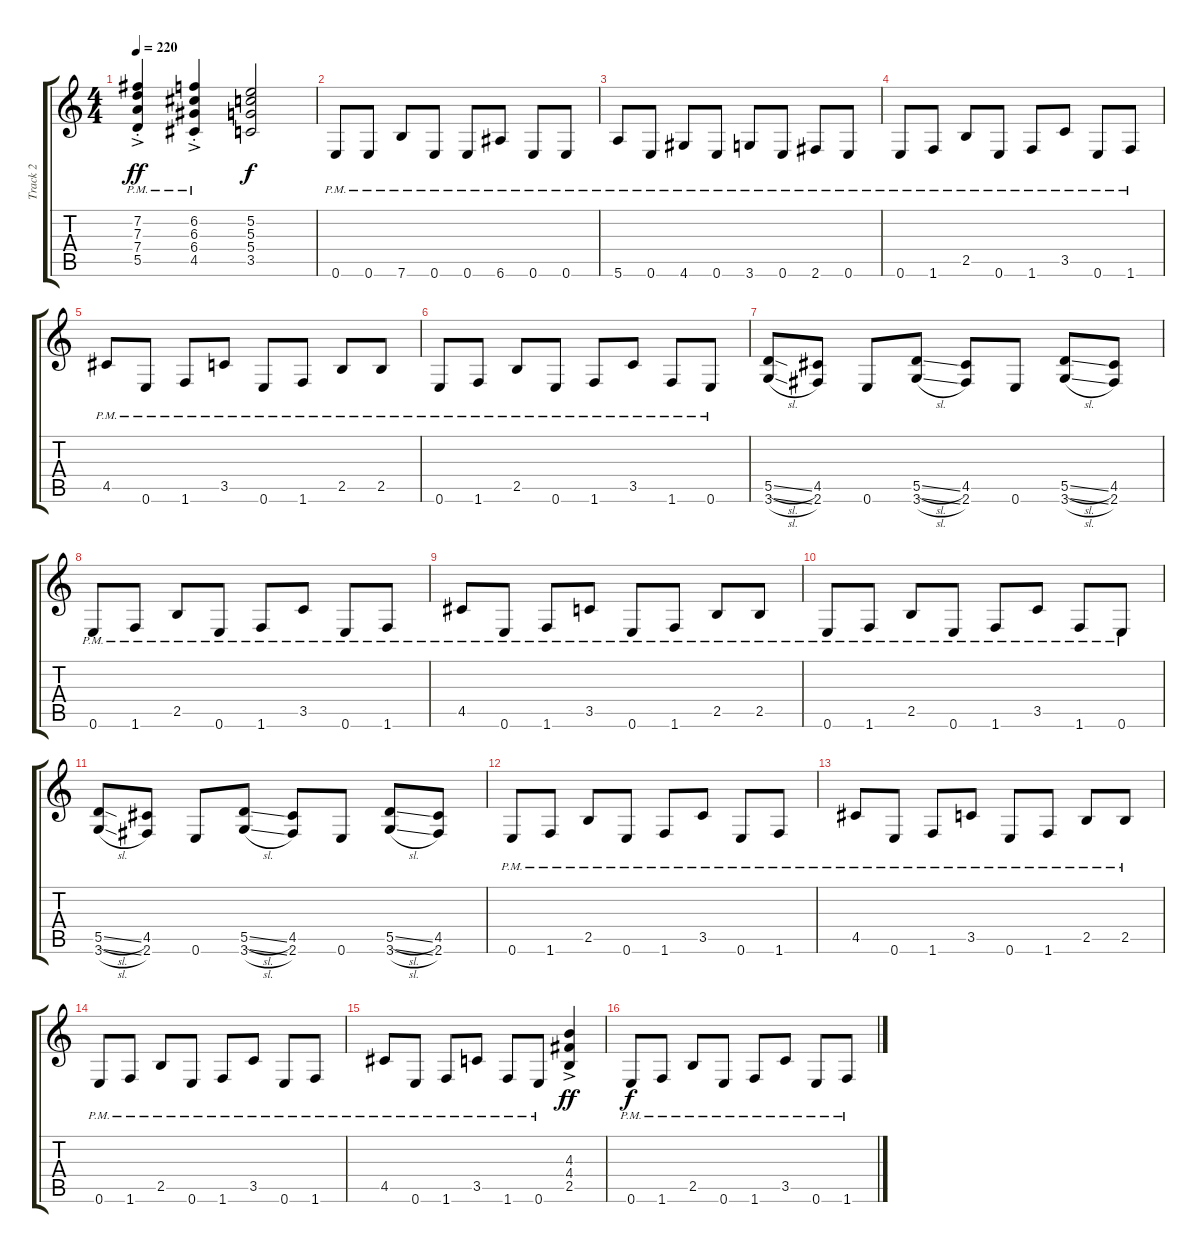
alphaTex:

\track ("Track 2" "Track 2") {instrument distortionguitar}
\staff {score tabs}
\tuning (E4 B3 G3 D3 A2 E2) {hide}
\ts (4 4)
\tempo 220
\clef g2
\ks c
(7.2{ac pm st} 7.3{ac pm st} 7.4{ac pm st} 5.5{ac pm st}).4{dy ff} (6.2{ac pm st} 6.3{ac pm st} 6.4{ac pm st} 4.5{ac pm st}).4 (5.2 5.3 5.4 3.5).2{dy f} |
0.6{pm}.8 0.6{pm}.8 7.6{pm}.8 0.6{pm}.8 0.6{pm}.8 6.6{pm}.8 0.6{pm}.8 0.6{pm}.8 |
5.6{pm}.8 0.6{pm}.8 4.6{pm}.8 0.6{pm}.8 3.6{pm}.8 0.6{pm}.8 2.6{pm}.8 0.6{pm}.8 |
0.6{pm}.8 1.6{pm}.8 2.5{pm}.8 0.6{pm}.8 1.6{pm}.8 3.5{pm}.8 0.6{pm}.8 1.6{pm}.8 |
4.5{pm}.8 0.6{pm}.8 1.6{pm}.8 3.5{pm}.8 0.6{pm}.8 1.6{pm}.8 2.5{pm}.8 2.5{pm}.8 |
0.6{pm}.8 1.6{pm}.8 2.5{pm}.8 0.6{pm}.8 1.6{pm}.8 3.5{pm}.8 1.6{pm}.8 0.6{pm}.8 |
(5.5{sl} 3.6{sl}).8 (4.5 2.6).8 0.6.8 (5.5{sl} 3.6{sl}).8 (4.5 2.6).8 0.6.8 (5.5{sl} 3.6{sl}).8 (4.5 2.6).8 |
0.6{pm}.8 1.6{pm}.8 2.5{pm}.8 0.6{pm}.8 1.6{pm}.8 3.5{pm}.8 0.6{pm}.8 1.6{pm}.8 |
4.5{pm}.8 0.6{pm}.8 1.6{pm}.8 3.5{pm}.8 0.6{pm}.8 1.6{pm}.8 2.5{pm}.8 2.5{pm}.8 |
0.6{pm}.8 1.6{pm}.8 2.5{pm}.8 0.6{pm}.8 1.6{pm}.8 3.5{pm}.8 1.6{pm}.8 0.6{pm}.8 |
(5.5{sl} 3.6{sl}).8 (4.5 2.6).8 0.6.8 (5.5{sl} 3.6{sl}).8 (4.5 2.6).8 0.6.8 (5.5{sl} 3.6{sl}).8 (4.5 2.6).8 |
0.6{pm}.8 1.6{pm}.8 2.5{pm}.8 0.6{pm}.8 1.6{pm}.8 3.5{pm}.8 0.6{pm}.8 1.6{pm}.8 |
4.5{pm}.8 0.6{pm}.8 1.6{pm}.8 3.5{pm}.8 0.6{pm}.8 1.6{pm}.8 2.5{pm}.8 2.5{pm}.8 |
0.6{pm}.8 1.6{pm}.8 2.5{pm}.8 0.6{pm}.8 1.6{pm}.8 3.5{pm}.8 0.6{pm}.8 1.6{pm}.8 |
4.5{pm}.8 0.6{pm}.8 1.6{pm}.8 3.5{pm}.8 1.6{pm}.8 0.6{pm}.8 (4.3{ac} 4.4{ac} 2.5{ac}).4{dy ff} |
0.6{pm}.8{dy f} 1.6{pm}.8 2.5{pm}.8 0.6{pm}.8 1.6{pm}.8 3.5{pm}.8 0.6{pm}.8 1.6{pm}.8
